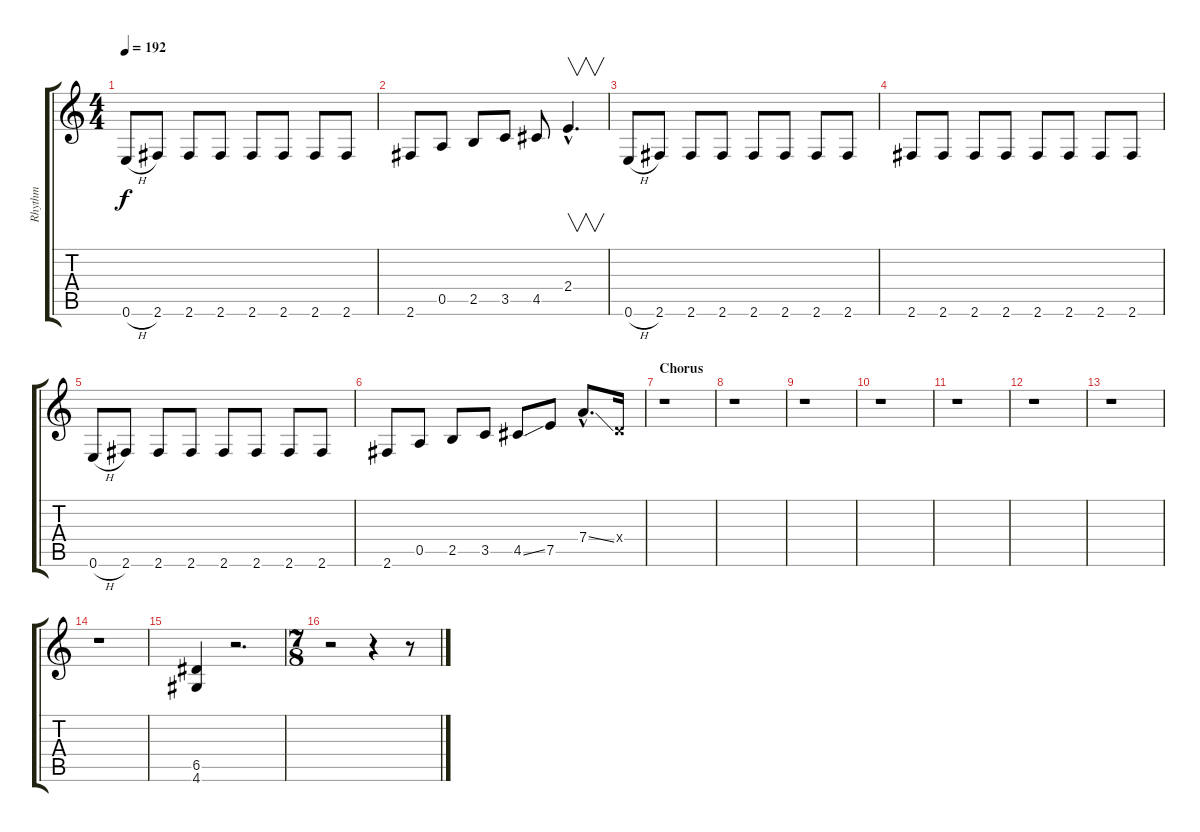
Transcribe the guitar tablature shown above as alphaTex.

\track ("Rhythm" "Rhythm") {instrument overdrivenguitar}
\staff {score tabs}
\tuning (E4 B3 G3 D3 A2 E2) {hide}
\ts (4 4)
\tempo 192
\clef g2
\ks c
0.6{h}.8{dy f} 2.6.8 2.6.8 2.6.8 2.6.8 2.6.8 2.6.8 2.6.8 |
2.6.8{instrument overdrivenguitar} 0.5.8 2.5.8 3.5.8 4.5.8 2.4{hac}.4{v d} |
0.6{h}.8{instrument electricguitarmuted} 2.6.8 2.6.8 2.6.8 2.6.8 2.6.8 2.6.8 2.6.8 |
2.6.8 2.6.8 2.6.8 2.6.8 2.6.8 2.6.8 2.6.8 2.6.8 |
0.6{h}.8 2.6.8 2.6.8 2.6.8 2.6.8 2.6.8 2.6.8 2.6.8 |
2.6.8{instrument overdrivenguitar} 0.5.8 2.5.8 3.5.8 4.5{ss}.8 7.5.8 7.4{ss hac}.8{d} 0.4{x}.16 |
\section ("" "Chorus")
r.1 |
r.1 |
r.1 |
r.1 |
r.1 |
r.1 |
r.1 |
r.1 |
(6.5 4.6).4 r.2{d} |
\ts (7 8)
r.2 r.4 r.8
